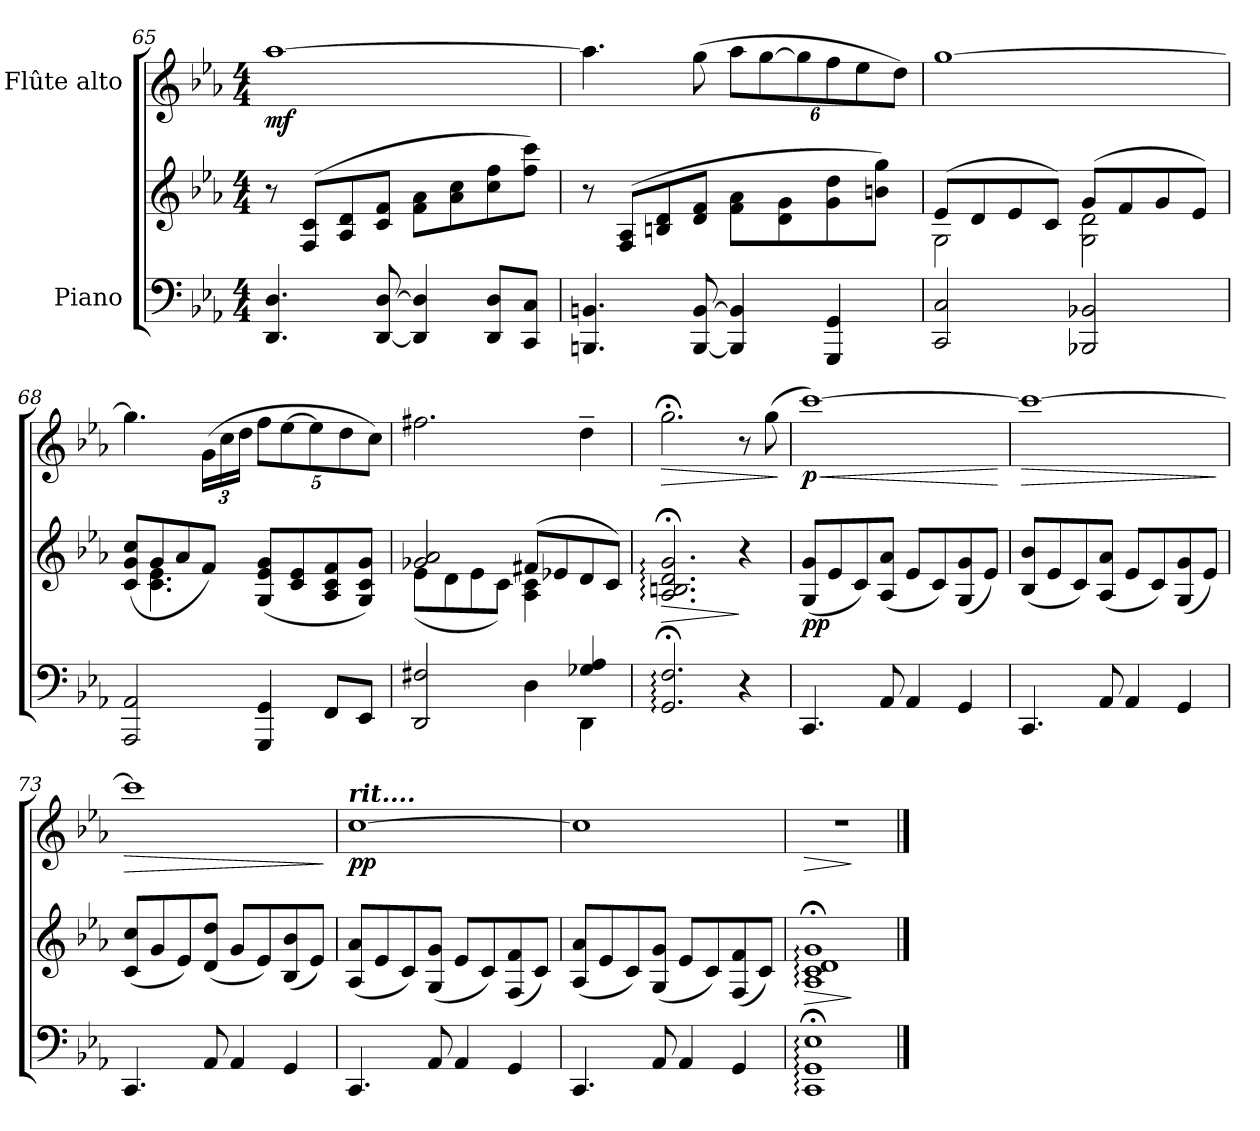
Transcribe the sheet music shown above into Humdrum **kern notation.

**kern	**kern	**dynam	**kern	**dynam
*part2	*part2	*part2	*part1	*part1
*staff3	*staff2	*staff2/3	*staff1	*staff1
*I"Piano	*	*	*I"Flûte alto	*
!!LO:LB:g=z
*clefF4	*clefG2	*	*clefG2	*
*k[b-e-a-]	*k[b-e-a-]	*	*k[b-e-a-]	*
*M4/4	*M4/4	*	*M4/4	*
=65	=65	=65	=65	=65
!	!	!	!	!LO:DY:b
4.DD/ 4.D/	8r	.	[1aa-	mf
.	(8F/ 8c/L	.	.	.
.	8A-/ 8d/	.	.	.
[8DD/ [8D/	8c/ 8f/J	.	.	.
4DD/] 4D/]	8f\ 8a-\L	.	.	.
.	8a-\ 8cc\	.	.	.
8DD/ 8D/L	8cc\ 8ff\	.	.	.
8CC/ 8C/J	8ff\ 8ccc\J)	.	.	.
=66	=66	=66	=66	=66
4.BBBn/ 4.BBn/	8r	.	4.aa-\]	.
.	(8F/ 8A-/L	.	.	.
.	8Bn/ 8d/	.	.	.
[8BBB/ [8BB/	8d/ 8f/J	.	(8gg\	.
*	*	*	*Xbrackettup	*
4BBB/] 4BB/]	8f\ 8a-\L	.	12aa-\L	.
.	.	.	[12gg\	.
.	8d\ 8g\	.	.	.
.	.	.	12gg\]	.
4GGG/ 4GG/	8g\ 8dd\	.	12ff\	.
.	.	.	12ee-\	.
.	8bn\ 8gg\J)	.	.	.
.	.	.	12dd\J)	.
=67	=67	=67	=67	=67
*	*^	*	*	*
2CC/ 2C/	(8e-/L	2G\	.	[1gg	.
.	8d/	.	.	.	.
.	8e-/	.	.	.	.
.	8c/J)	.	.	.	.
2BBB-X/ 2BB-X/	(8g/L	2G\ 2d\	.	.	.
.	8f/	.	.	.	.
.	8g/	.	.	.	.
.	8e-/J)	.	.	.	.
!!LO:LB:g=z
=68	=68	=68	=68	=68	=68
2AAA-/ 2AA-/	(8c/ 8g/ 8cc/L	8ryy	.	4.gg\]	.
.	8g/	4.c\ 4.e-\	.	.	.
.	8a-/	.	.	.	.
.	8f/J)	.	.	(24g\LL	.
.	.	.	.	24cc\	.
.	.	.	.	24dd\JJ	.
4GGG/ 4GG/	(8G/ 8e-/ 8g/L	2ryy	.	10ff\L	.
.	.	.	.	[10ee-\	.
.	8c/ 8e-/	.	.	.	.
.	.	.	.	10ee-\]	.
8FF/L	8A-/ 8c/ 8f/	.	.	.	.
.	.	.	.	10dd\	.
8EE-/J	8G/ 8c/ 8g/J)	.	.	.	.
.	.	.	.	10cc\J)	.
=69	=69	=69	=69	=69	=69
*^	*	*	*	*	*
2DD/ 2F#X/	2.ryy	2g-X/ 2a-/	(8e-\L	.	2.ff#X\	.
.	.	.	8d\	.	.	.
.	.	.	8e-\	.	.	.
.	.	.	8c\J)	.	.	.
4D\	.	(8f#X/L	4A-\ 4c\	.	.	.
.	.	8e-X/	.	.	.	.
4G-X/ 4A-/	4DD\	8d/	4ryy	.	4dd~\	.
.	.	8c/J)	.	.	.	.
*v	*v	*	*	*	*	*
*	*v	*v	*	*	*
=70	=70	=70	=70	=70
!	!	!LO:HP:b	!	!LO:HP:b
2.GG/;<: 2.F/;<:	2.A-/;<: 2.Bn/;<: 2.d/;<: 2.g/;<:	>	2.gg;<\	>
4r	4r	]	8r	.
.	.	.	(8gg\	.
.	.	.	.	]
=71	=71	=71	=71	=71
!	!	!LO:DY:b	!	!LO:HP:b
!	!	!	!	!LO:DY:n=1:b
4.CC/	(8G/ 8g/L	pp	[1ccc)	< p
.	8e-/	.	.	.
.	8c/)	.	.	.
8AA-/	(8A-/ 8a-/J	.	.	.
4AA-/	8e-/L	.	.	.
.	8c/)	.	.	.
4GG/	(8G/ 8g/	.	.	.
.	8e-/J)	.	.	.
.	.	.	.	[
!!LO:LB:g=z
=72	=72	=72	=72	=72
!	!	!	!	!LO:HP:b
4.CC/	(8B-/ 8b-/L	.	1ccc_	>
.	8e-/	.	.	.
.	8c/)	.	.	.
8AA-/	(8A-/ 8a-/J	.	.	.
4AA-/	8e-/L	.	.	.
.	8c/)	.	.	.
4GG/	(8G/ 8g/	.	.	.
.	8e-/J)	.	.	.
.	.	.	.	]
=73	=73	=73	=73	=73
!	!	!	!	!LO:HP:b
4.CC/	(8c/ 8cc/L	.	1ccc]	>
.	8g/	.	.	.
.	8e-/)	.	.	.
8AA-/	(8d/ 8dd/J	.	.	.
4AA-/	8g/L	.	.	.
.	8e-/)	.	.	.
4GG/	(8B-/ 8b-/	.	.	.
.	8e-/J)	.	.	.
.	.	.	.	]
=74	=74	=74	=74	=74
!	!	!	!LO:TX:a:Bi:t=rit....	!
!	!	!	!	!LO:DY:b
4.CC/	(8A-/ 8a-/L	.	[1cc	pp
.	8e-/	.	.	.
.	8c/)	.	.	.
8AA-/	(8G/ 8g/J	.	.	.
4AA-/	8e-/L	.	.	.
.	8c/)	.	.	.
4GG/	(8F/ 8f/	.	.	.
.	8c/J)	.	.	.
=75	=75	=75	=75	=75
4.CC/	(8A-/ 8a-/L	.	1cc]	.
.	8e-/	.	.	.
.	8c/)	.	.	.
8AA-/	(8G/ 8g/J	.	.	.
4AA-/	8e-/L	.	.	.
.	8c/)	.	.	.
4GG/	(8F/ 8f/	.	.	.
.	8c/J)	.	.	.
=76	=76	=76	=76	=76
!	!	!LO:HP:b	!	!LO:HP:b
1CC;<: 1GG;<: 1E-;<:	1A-;<: 1c;<: 1d;<: 1g;<:	>	1r	>
.	.	]	.	]
==	==	==	==	==
*-	*-	*-	*-	*-
